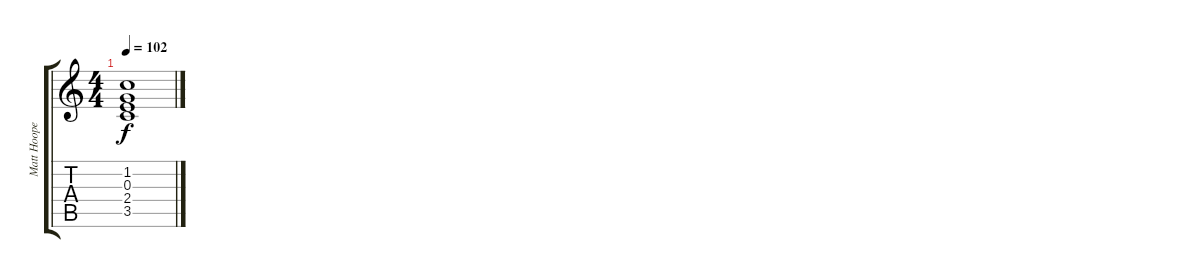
\track ("Matt Hoopes (Lead Guitar 1)" "Matt Hoope") {instrument electricguitarclean}
\staff {score tabs}
\tuning (E4 B3 G3 D3 A2 E2) {hide}
\ts (4 4)
\tempo 102
\clef g2
\ks c
(1.2{t} 0.3{t} 2.4{t} 3.5{t}).1{dy f}
